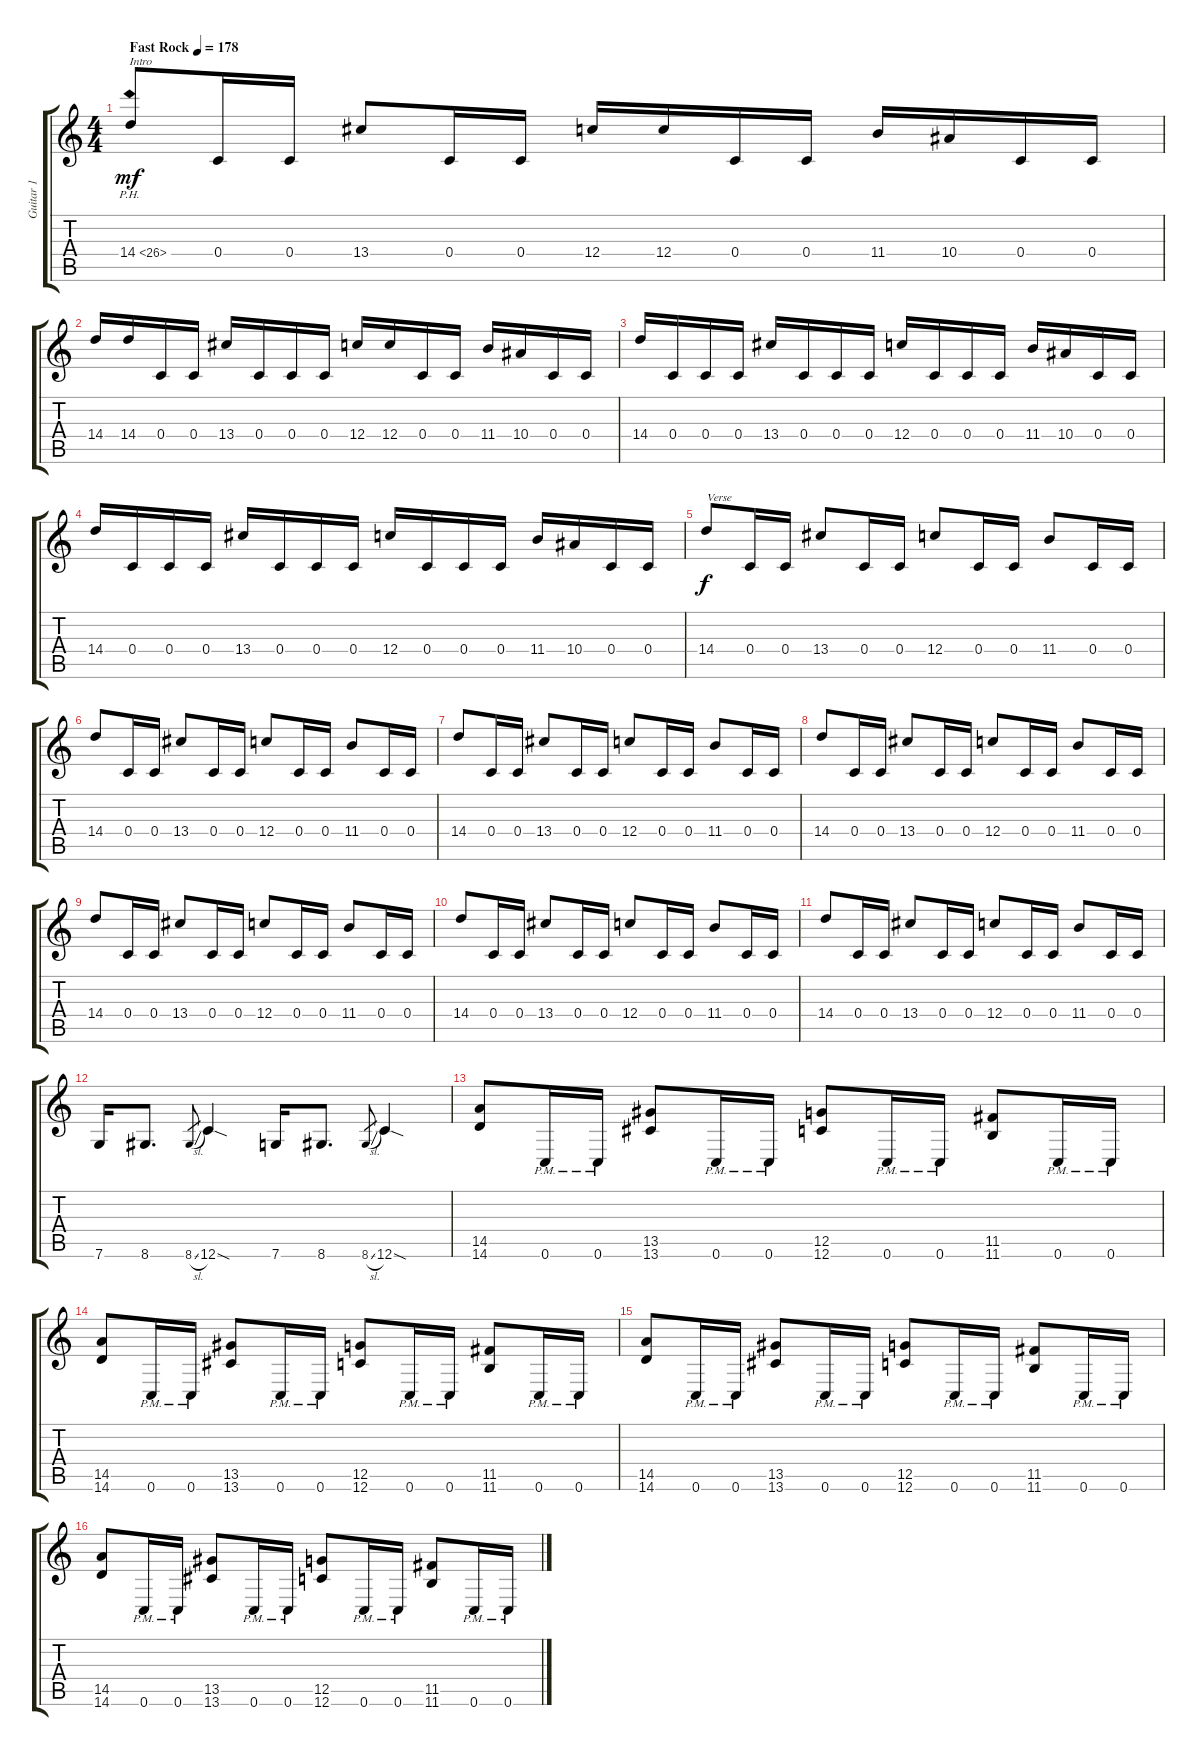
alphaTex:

\track ("Guitar 1" "Guitar 1") {instrument distortionguitar}
\staff {score tabs}
\tuning (D4 A3 F3 C3 G2 C2) {hide}
\ts (4 4)
\tempo (178 "Fast Rock")
\clef g2
\ks c
14.4{ph 12}.8{txt "Intro" dy mf instrument distortionguitar} 0.4.16 0.4.16 13.4.8 0.4.16 0.4.16 12.4.16 12.4.16 0.4.16 0.4.16 11.4.16 10.4.16 0.4.16 0.4.16 |
14.4.16 14.4.16 0.4.16 0.4.16 13.4.16 0.4.16 0.4.16 0.4.16 12.4.16 12.4.16 0.4.16 0.4.16 11.4.16 10.4.16 0.4.16 0.4.16 |
14.4.16 0.4.16 0.4.16 0.4.16 13.4.16 0.4.16 0.4.16 0.4.16 12.4.16 0.4.16 0.4.16 0.4.16 11.4.16 10.4.16 0.4.16 0.4.16 |
14.4.16 0.4.16 0.4.16 0.4.16 13.4.16 0.4.16 0.4.16 0.4.16 12.4.16 0.4.16 0.4.16 0.4.16 11.4.16 10.4.16 0.4.16 0.4.16 |
14.4.8{txt "Verse" dy f} 0.4.16 0.4.16 13.4.8 0.4.16 0.4.16 12.4.8 0.4.16 0.4.16 11.4.8 0.4.16 0.4.16 |
14.4.8 0.4.16 0.4.16 13.4.8 0.4.16 0.4.16 12.4.8 0.4.16 0.4.16 11.4.8 0.4.16 0.4.16 |
14.4.8 0.4.16 0.4.16 13.4.8 0.4.16 0.4.16 12.4.8 0.4.16 0.4.16 11.4.8 0.4.16 0.4.16 |
14.4.8 0.4.16 0.4.16 13.4.8 0.4.16 0.4.16 12.4.8 0.4.16 0.4.16 11.4.8 0.4.16 0.4.16 |
14.4.8 0.4.16 0.4.16 13.4.8 0.4.16 0.4.16 12.4.8 0.4.16 0.4.16 11.4.8 0.4.16 0.4.16 |
14.4.8 0.4.16 0.4.16 13.4.8 0.4.16 0.4.16 12.4.8 0.4.16 0.4.16 11.4.8 0.4.16 0.4.16 |
14.4.8 0.4.16 0.4.16 13.4.8 0.4.16 0.4.16 12.4.8 0.4.16 0.4.16 11.4.8 0.4.16 0.4.16 |
7.6.16 8.6.8{d} 8.6{sl}.8{gr} 12.6{sod}.4 7.6.16 8.6.8{d} 8.6{sl}.8{gr} 12.6{sod}.4 |
(14.5 14.6).8 0.6{pm}.16 0.6{pm}.16 (13.5 13.6).8 0.6{pm}.16 0.6{pm}.16 (12.5 12.6).8 0.6{pm}.16 0.6{pm}.16 (11.5 11.6).8 0.6{pm}.16 0.6{pm}.16 |
(14.5 14.6).8 0.6{pm}.16 0.6{pm}.16 (13.5 13.6).8 0.6{pm}.16 0.6{pm}.16 (12.5 12.6).8 0.6{pm}.16 0.6{pm}.16 (11.5 11.6).8 0.6{pm}.16 0.6{pm}.16 |
(14.5 14.6).8 0.6{pm}.16 0.6{pm}.16 (13.5 13.6).8 0.6{pm}.16 0.6{pm}.16 (12.5 12.6).8 0.6{pm}.16 0.6{pm}.16 (11.5 11.6).8 0.6{pm}.16 0.6{pm}.16 |
(14.5 14.6).8 0.6{pm}.16 0.6{pm}.16 (13.5 13.6).8 0.6{pm}.16 0.6{pm}.16 (12.5 12.6).8 0.6{pm}.16 0.6{pm}.16 (11.5 11.6).8 0.6{pm}.16 0.6{pm}.16
